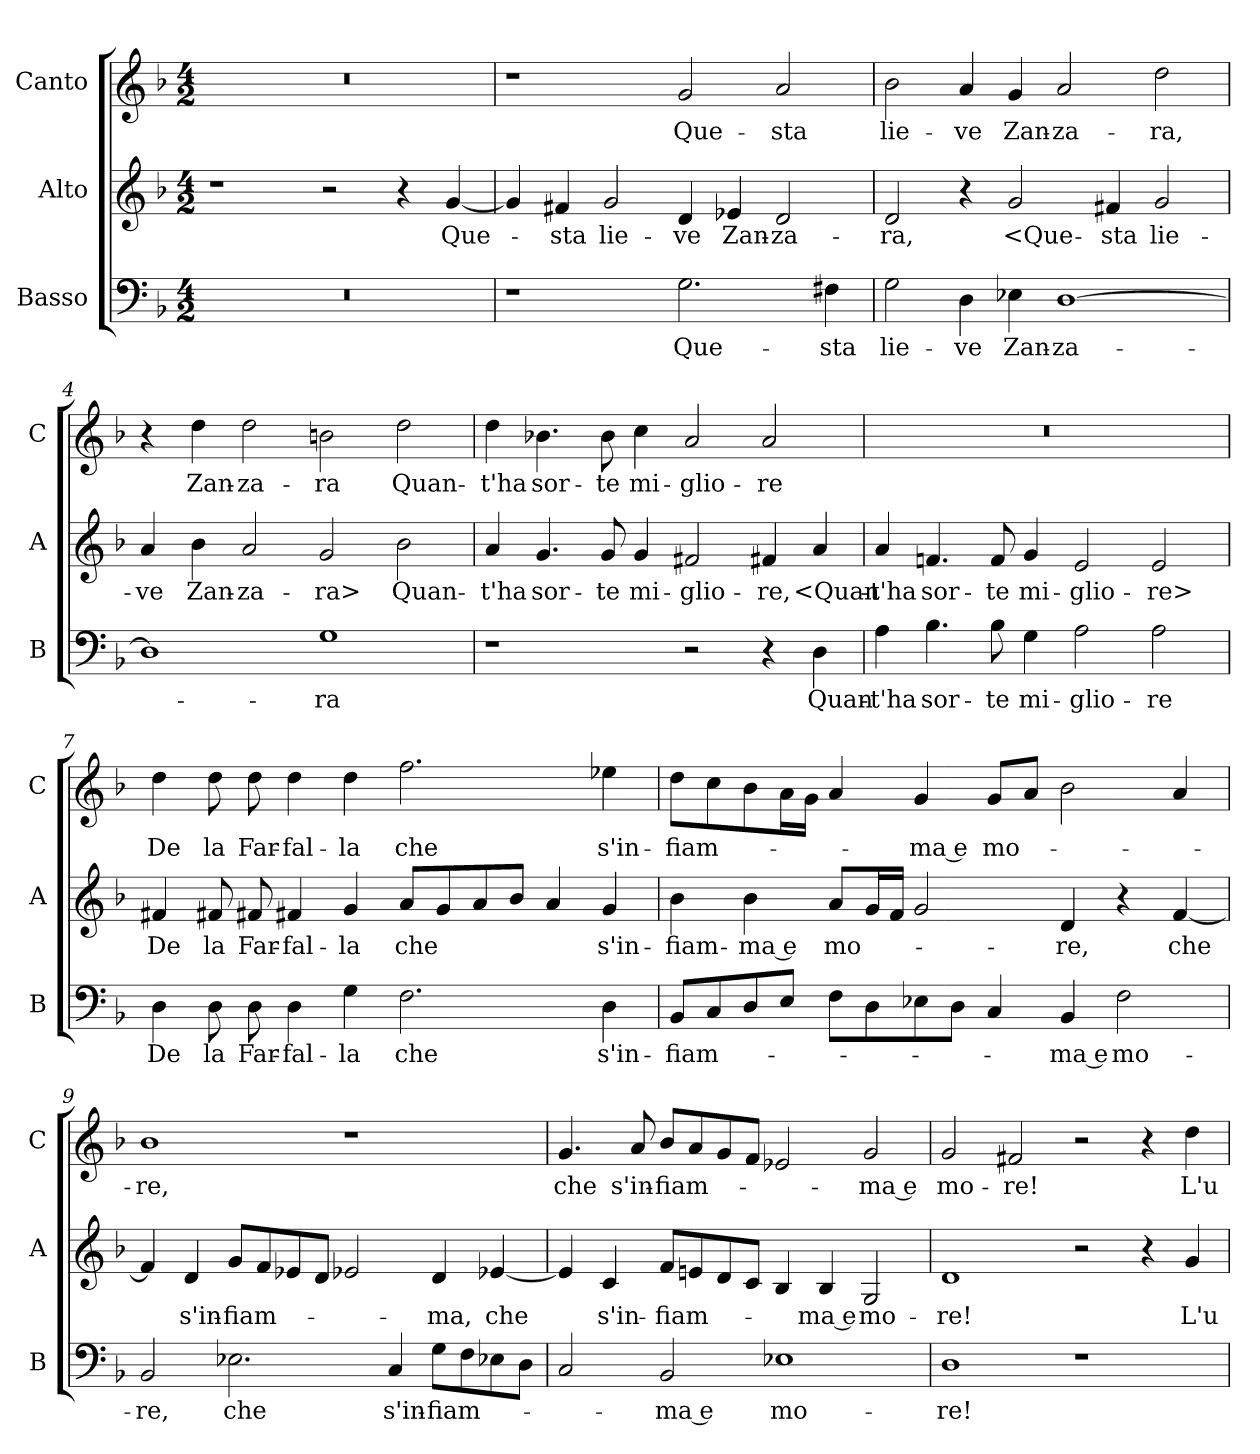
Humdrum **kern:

**kern	**text	**kern	**text	**kern	**text
*part3	*part3	*part2	*part2	*part1	*part1
*staff3	*staff3	*staff2	*staff2	*staff1	*staff1
*I"Basso	*	*I"Alto	*	*I"Canto	*
*I'B	*	*I'A	*	*I'C	*
*clefF4	*	*clefG2	*	*clefG2	*
*k[b-]	*	*k[b-]	*	*k[b-]	*
*M4/2	*	*M4/2	*	*M4/2	*
=1	=1	=1	=1	=1	=1
0r	.	1r	.	0r	.
.	.	2r	.	.	.
.	.	4r	.	.	.
.	.	[4g	Que-	.	.
=2	=2	=2	=2	=2	=2
1r	.	4g]	.	1r	.
.	.	4f#X	-sta	.	.
.	.	2g	lie-	.	.
2.G	Que-	4d	-ve	2g	Que-
.	.	4e-X	Zan-	.	.
.	.	2d	-za-	2a	-sta
4F#X	-sta	.	.	.	.
=3	=3	=3	=3	=3	=3
2G	lie-	2d	-ra,	2b-	lie-
4D	-ve	4r	.	4a	-ve
4E-X	Zan-	2g	<Que-	4g	Zan-
[1D	-za-	.	.	2a	-za-
.	.	4f#X	-sta	.	.
.	.	2g	lie-	2dd	-ra,
=4	=4	=4	=4	=4	=4
1D]	.	4a	-ve	4r	.
.	.	4b-	Zan-	4dd	Zan-
.	.	2a	-za-	2dd	-za-
1G	-ra	2g	-ra>	2bn	-ra
.	.	2b-	Quan-	2dd	Quan-
=5	=5	=5	=5	=5	=5
1r	.	4a	-t'ha	4dd	-t'ha
.	.	4.g	sor-	4.b-X	sor-
.	.	8g	-te	8b-	-te
.	.	4g	mi-	4cc	mi-
2r	.	2f#X	-glio-	2a	-glio-
4r	.	4f#X	-re,	2a	-re
4D	Quan-	4a	<Quan-	.	.
=6	=6	=6	=6	=6	=6
4A	-t'ha	4a	-t'ha	0r	.
4.B-	sor-	4.fn	sor-	.	.
8B-	-te	8f	-te	.	.
4G	mi-	4g	mi-	.	.
2A	-glio-	2e	-glio-	.	.
2A	-re	2e	-re>	.	.
=7	=7	=7	=7	=7	=7
4D	De	4f#X	De	4dd	De
8D	la	8f#X	la	8dd	la
8D	Far-	8f#X	Far-	8dd	Far-
4D	-fal-	4f#X	-fal-	4dd	-fal-
4G	-la	4g	-la	4dd	-la
2.F	che	8aL	che	2.ff	che
.	.	8g	.	.	.
.	.	8a	.	.	.
.	.	8b-J	.	.	.
.	.	4a	.	.	.
4D	s'in-	4g	s'in-	4ee-X	s'in-
=8	=8	=8	=8	=8	=8
8BB-L	-fiam-	4b-	-fiam-	8ddL	-fiam-
8C	.	.	.	8cc	.
8D	.	4b-	-ma e	8b-	.
8EJ	.	.	.	16aL	.
.	.	.	.	16gJJ	.
8FL	.	8aL	mo-	4a	.
8D	.	16gL	.	.	.
.	.	16fJJ	.	.	.
8E-X	.	2g	.	4g	-ma e
8DJ	.	.	.	.	.
4C	.	.	.	8gL	mo-
.	.	.	.	8aJ	.
4BB-	-ma e	4d	-re,	2b-	.
2F	mo-	4r	.	.	.
.	.	[4f	che	4a	.
=9	=9	=9	=9	=9	=9
2BB-	-re,	4f]	.	1b-	-re,
.	.	4d	s'in-	.	.
2.E-X	che	8gL	-fiam-	.	.
.	.	8f	.	.	.
.	.	8e-X	.	.	.
.	.	8dJ	.	.	.
.	.	2e-X	.	1r	.
4C	s'in-	.	.	.	.
8GL	-fiam-	4d	-ma,	.	.
8F	.	.	.	.	.
8E-X	.	[4e-X	che	.	.
8DJ	.	.	.	.	.
=10	=10	=10	=10	=10	=10
2C	.	4e-]	.	4.g	che
.	.	4c	s'in-	.	.
.	.	.	.	8a	s'in-
2BB-	-ma e	8fL	-fiam-	8b-L	-fiam-
.	.	8en	.	8a	.
.	.	8d	.	8g	.
.	.	8cJ	.	8fJ	.
1E-X	mo-	4B-	.	2e-X	.
.	.	4B-	-ma e	.	.
.	.	2G	mo-	2g	-ma e
=11	=11	=11	=11	=11	=11
1D	-re!	1d	-re!	2g	mo-
.	.	.	.	2f#X	-re!
1r	.	2r	.	2r	.
.	.	4r	.	4r	.
.	.	4g	L'u-	4dd	L'u-
=	=	=	=	=	=
*-	*-	*-	*-	*-	*-
